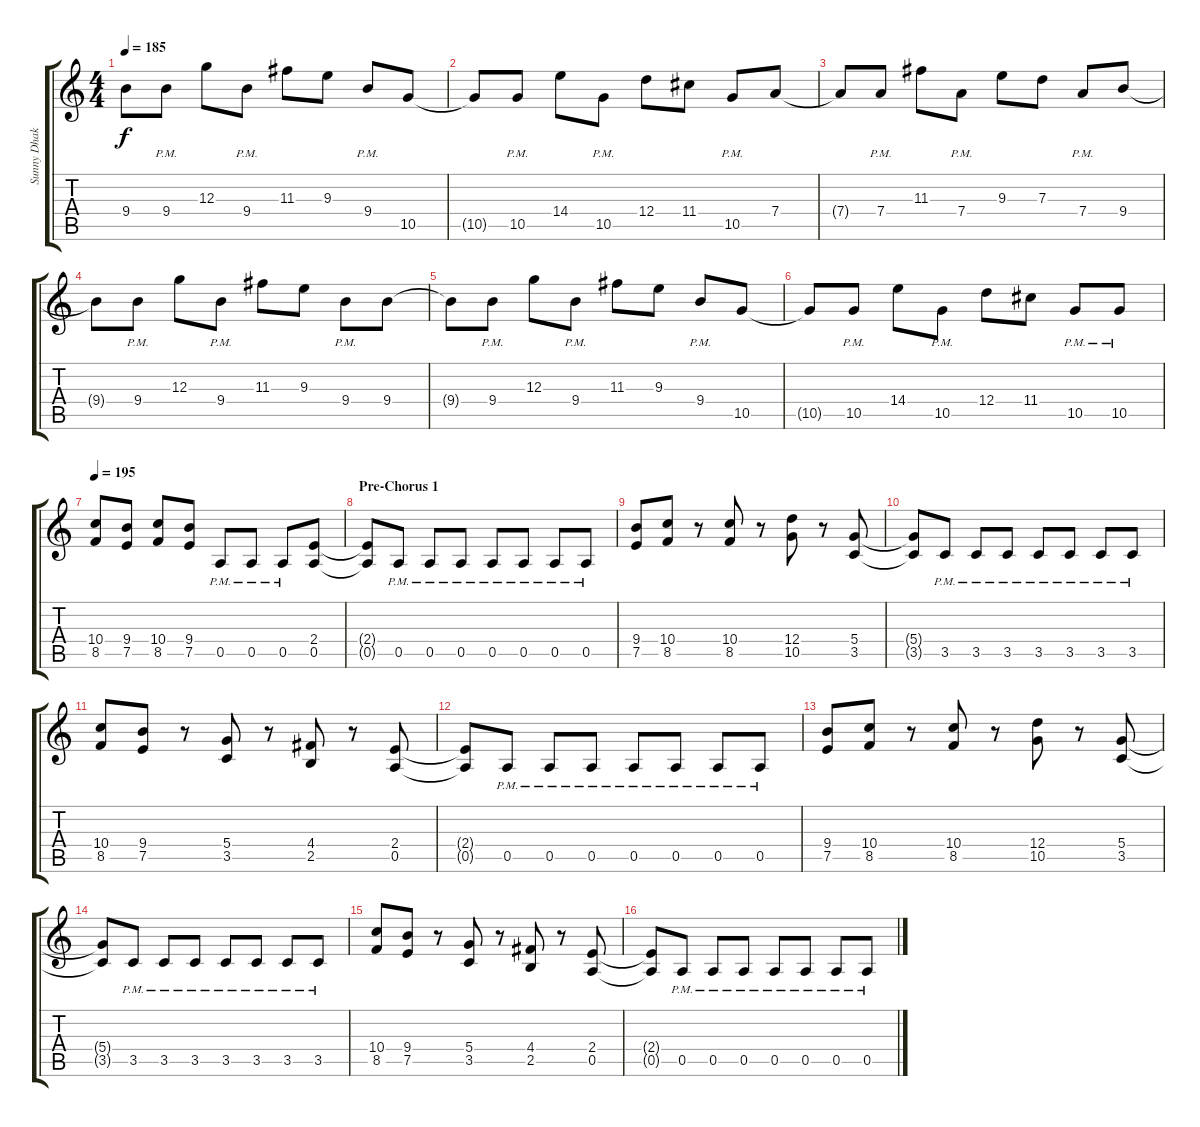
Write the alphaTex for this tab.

\track ("Sunny Dhak" "Sunny Dhak") {instrument distortionguitar}
\staff {score tabs}
\tuning (E4 B3 G3 D3 A2 E2) {hide}
\ts (4 4)
\tempo 185
\clef g2
\ks c
9.4{t}.8{dy f} 9.4{pm}.8 12.3.8 9.4{pm}.8 11.3.8 9.3.8 9.4{pm}.8 10.5.8 |
10.5{t}.8 10.5{pm}.8 14.4.8 10.5{pm}.8 12.4.8 11.4.8 10.5{pm}.8 7.4.8 |
7.4{t}.8 7.4{pm}.8 11.3.8 7.4{pm}.8 9.3.8 7.3.8 7.4{pm}.8 9.4.8 |
9.4{t}.8 9.4{pm}.8 12.3.8 9.4{pm}.8 11.3.8 9.3.8 9.4{pm}.8 9.4.8 |
9.4{t}.8 9.4{pm}.8 12.3.8 9.4{pm}.8 11.3.8 9.3.8 9.4{pm}.8 10.5.8 |
10.5{t}.8 10.5{pm}.8 14.4.8 10.5{pm}.8 12.4.8 11.4.8 10.5{pm}.8 10.5{pm}.8 |
\tempo 195
(10.4 8.5).8 (9.4 7.5).8 (10.4 8.5).8 (9.4 7.5).8 0.5{pm}.8 0.5{pm}.8 0.5{pm}.8 (2.4 0.5).8 |
\section ("" "Pre-Chorus 1")
(2.4{t} 0.5{t}).8 0.5{pm}.8 0.5{pm}.8 0.5{pm}.8 0.5{pm}.8 0.5{pm}.8 0.5{pm}.8 0.5{pm}.8 |
(9.4 7.5).8 (10.4 8.5).8 r.8 (10.4 8.5).8 r.8 (12.4 10.5).8 r.8 (5.4 3.5).8 |
(5.4{t} 3.5{t}).8 3.5{pm}.8 3.5{pm}.8 3.5{pm}.8 3.5{pm}.8 3.5{pm}.8 3.5{pm}.8 3.5{pm}.8 |
(10.4 8.5).8 (9.4 7.5).8 r.8 (5.4 3.5).8 r.8 (4.4 2.5).8 r.8 (2.4 0.5).8 |
(2.4{t} 0.5{t}).8 0.5{pm}.8 0.5{pm}.8 0.5{pm}.8 0.5{pm}.8 0.5{pm}.8 0.5{pm}.8 0.5{pm}.8 |
(9.4 7.5).8 (10.4 8.5).8 r.8 (10.4 8.5).8 r.8 (12.4 10.5).8 r.8 (5.4 3.5).8 |
(5.4{t} 3.5{t}).8 3.5{pm}.8 3.5{pm}.8 3.5{pm}.8 3.5{pm}.8 3.5{pm}.8 3.5{pm}.8 3.5{pm}.8 |
(10.4 8.5).8 (9.4 7.5).8 r.8 (5.4 3.5).8 r.8 (4.4 2.5).8 r.8 (2.4 0.5).8 |
(2.4{t} 0.5{t}).8 0.5{pm}.8 0.5{pm}.8 0.5{pm}.8 0.5{pm}.8 0.5{pm}.8 0.5{pm}.8 0.5{pm}.8
